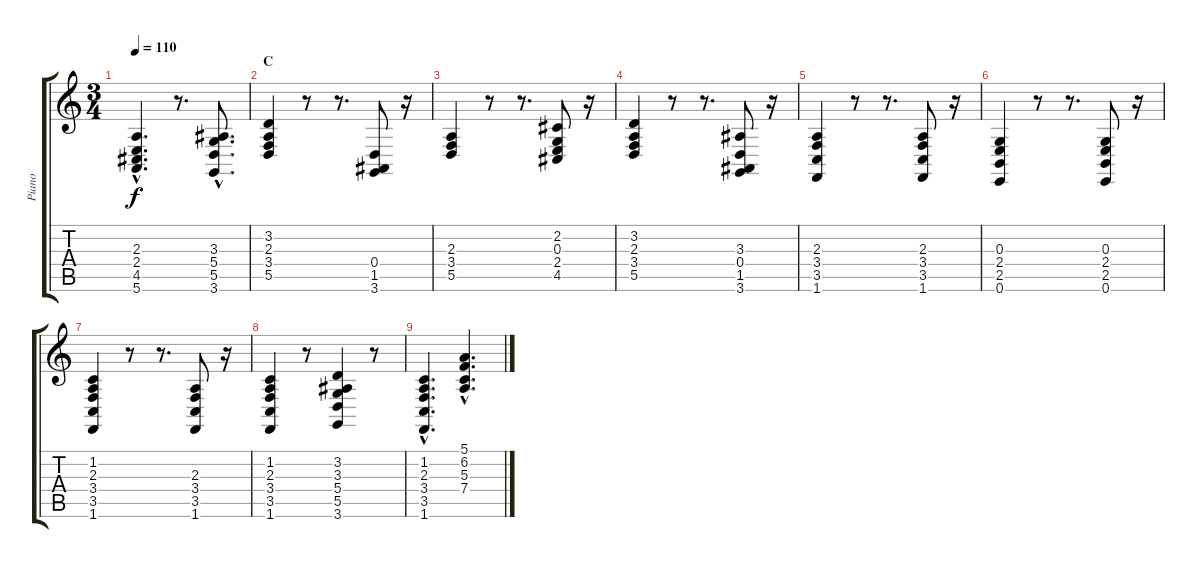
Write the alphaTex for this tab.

\track ("Piano" "Piano") {instrument acousticgrandpiano}
\staff {score tabs}
\tuning (E4 B3 G3 D3 A2 E2) {hide}
\ts (3 4)
\tempo 110
\clef g2
\ks c
(2.3{hac} 2.4{hac} 4.5{hac} 5.6{hac}).4{d dy f} r.8{d} (3.3{hac} 5.4{hac} 5.5{hac} 3.6{hac}).8{d} |
\section ("" "C")
(3.2 2.3 3.4 5.5).4 r.8 r.8{d} (0.4 1.5 3.6).8 r.16 |
(2.3 3.4 5.5).4 r.8 r.8{d} (2.2 0.3 2.4 4.5).8 r.16 |
(3.2 2.3 3.4 5.5).4 r.8 r.8{d} (3.3 0.4 1.5 3.6).8 r.16 |
(2.3 3.4 3.5 1.6).4 r.8 r.8{d} (2.3 3.4 3.5 1.6).8 r.16 |
(0.3 2.4 2.5 0.6).4 r.8 r.8{d} (0.3 2.4 2.5 0.6).8 r.16 |
(1.2 2.3 3.4 3.5 1.6).4 r.8 r.8{d} (2.3 3.4 3.5 1.6).8 r.16 |
(1.2 2.3 3.4 3.5 1.6).4 r.8 (3.2 3.3 5.4 5.5 3.6).4 r.8 |
(1.2{hac} 2.3{hac} 3.4{hac} 3.5{hac} 1.6{hac}).4{d} (5.1{hac} 6.2{hac} 5.3{hac} 7.4{hac}).4{d}
